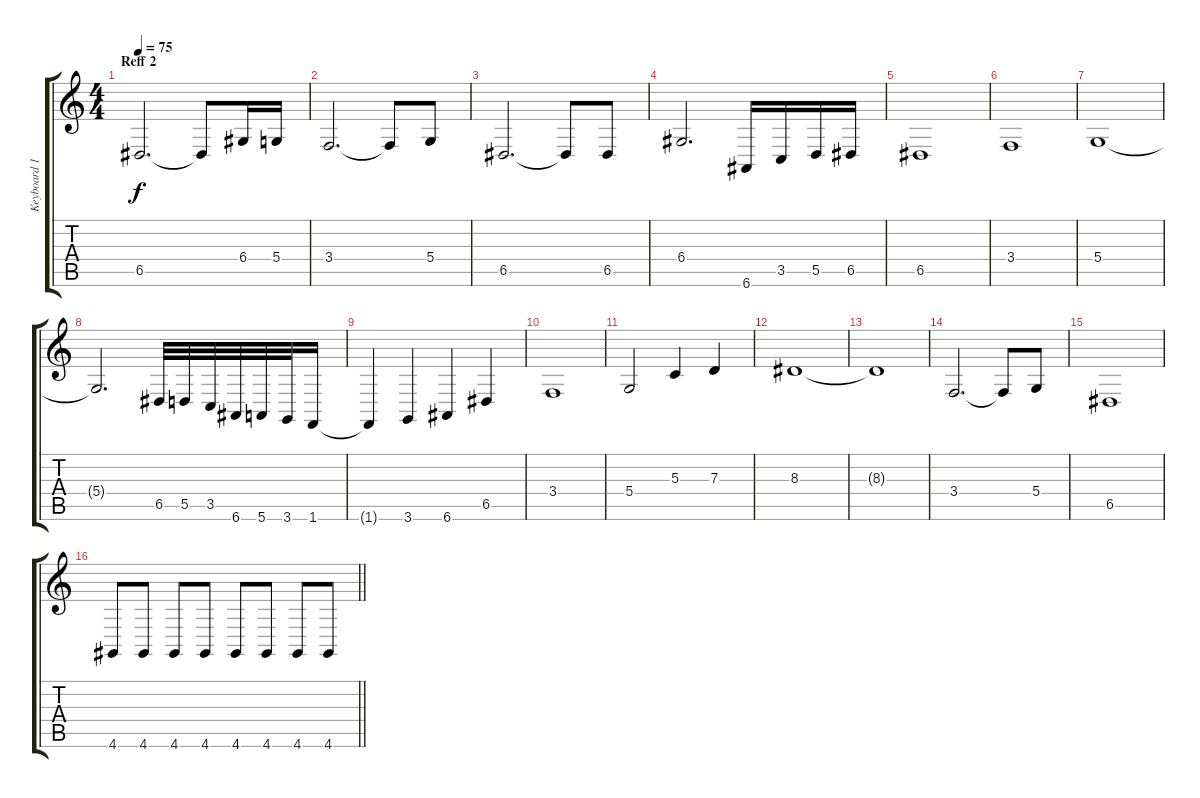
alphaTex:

\track ("Keyboard 1" "Keyboard 1") {instrument stringensemble1}
\staff {score tabs}
\tuning (E4 B3 G3 D3 A2 E2) {hide}
\ts (4 4)
\section ("" "Reff 2")
\tempo 75
\clef g2
\ks c
6.5.2{d dy f} 6.5{t}.8 6.4.16 5.4.16 |
3.4.2{d} 3.4{t}.8 5.4.8 |
6.5.2{d} 6.5{t}.8 6.5.8 |
6.4.2{d} 6.6.16 3.5.16 5.5.16 6.5.16 |
6.5.1 |
3.4.1 |
5.4.1 |
5.4{t}.2{d} 6.5.32 5.5.32 3.5.32 6.6.32 5.6.32 3.6.32 1.6.16 |
1.6{t}.4 3.6.4 6.6.4 6.5.4 |
3.4.1 |
5.4.2 5.3.4 7.3.4 |
8.3.1 |
8.3{t}.1 |
3.4.2{d} 3.4{t}.8 5.4.8 |
6.5.1 |
\barLineRight lightlight
4.6.8 4.6.8 4.6.8 4.6.8 4.6.8 4.6.8 4.6.8 4.6.8
